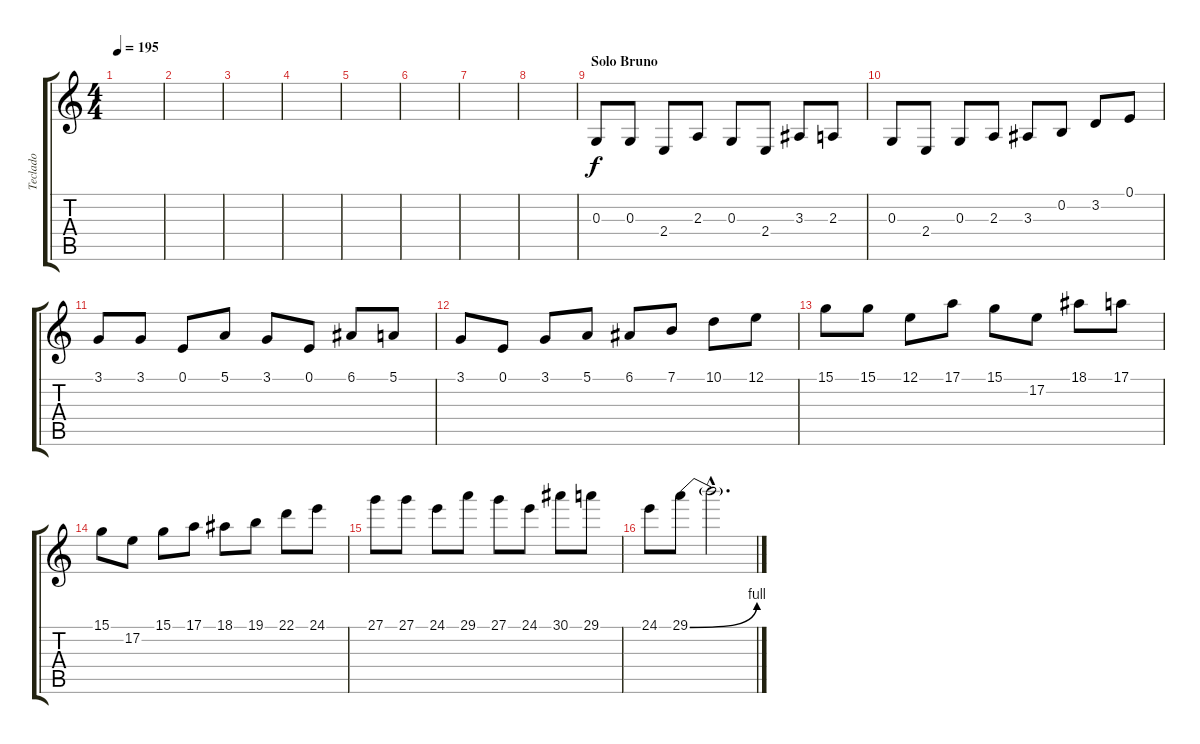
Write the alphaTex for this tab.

\track ("Teclado" "Teclado") {instrument lead1square}
\staff {score tabs}
\tuning (E4 B3 G3 D3 A2 E2) {hide}
\ts (4 4)
\tempo 195
\clef g2
\ks c
|
|
|
|
|
|
|
|
\section ("" "Solo Bruno")
0.3.8 0.3.8 2.4.8 2.3.8 0.3.8 2.4.8 3.3.8 2.3.8 |
0.3.8 2.4.8 0.3.8 2.3.8 3.3.8 0.2.8 3.2.8 0.1.8 |
3.1.8 3.1.8 0.1.8 5.1.8 3.1.8 0.1.8 6.1.8 5.1.8 |
3.1.8 0.1.8 3.1.8 5.1.8 6.1.8 7.1.8 10.1.8 12.1.8 |
15.1.8 15.1.8 12.1.8 17.1.8 15.1.8 17.2.8 18.1.8 17.1.8 |
15.1.8 17.2.8 15.1.8 17.1.8 18.1.8 19.1.8 22.1.8 24.1.8 |
27.1.8 27.1.8 24.1.8 29.1.8 27.1.8 24.1.8 30.1.8 29.1.8 |
24.1.8 29.1{be (bend 0 0 60 4)}.8 29.1{hac t}.2{d}
